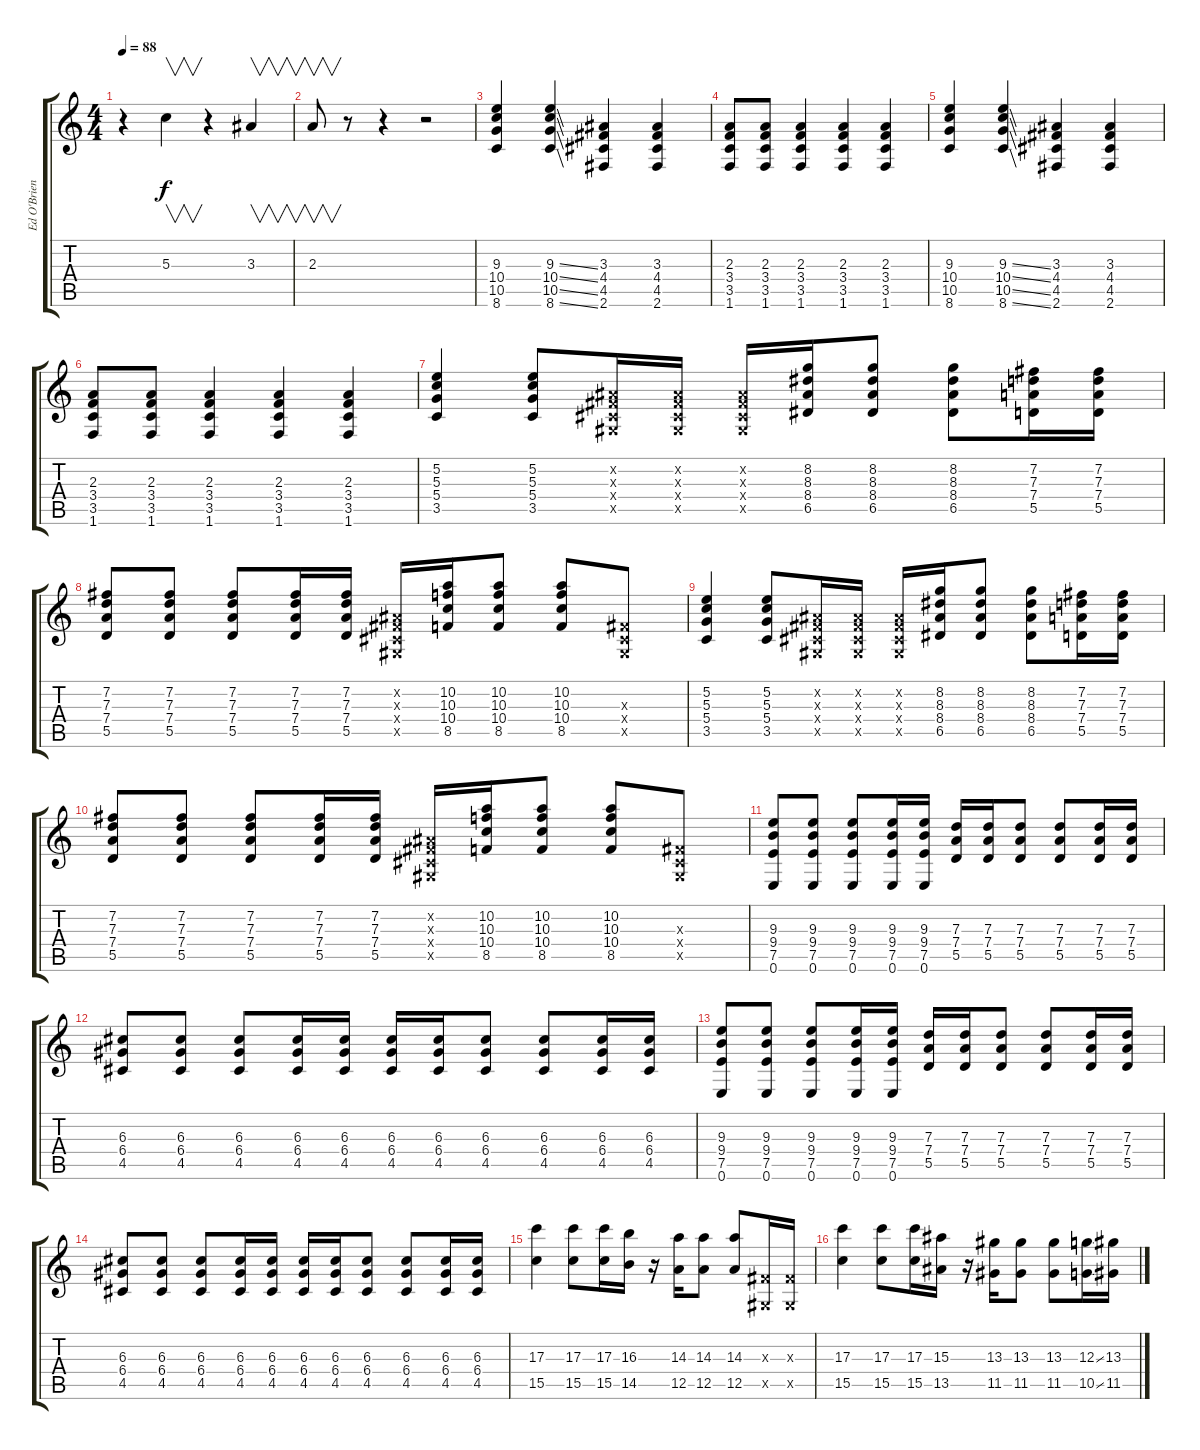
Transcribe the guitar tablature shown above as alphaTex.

\track ("Ed O'Brien" "Ed O'Brien") {instrument electricguitarjazz}
\staff {score tabs}
\tuning (E4 B3 G3 D3 A2 E2) {hide}
\ts (4 4)
\tempo 88
\clef g2
\ks c
r.4{dy f} 5.3.4{v} r.4 3.3.4{v} |
2.3.8{v} r.8 r.4 r.2 |
(9.3 10.4 10.5 8.6).4{instrument overdrivenguitar} (9.3{ss} 10.4{ss} 10.5{ss} 8.6{ss}).4 (3.3 4.4 4.5 2.6).4 (3.3 4.4 4.5 2.6).4 |
(2.3 3.4 3.5 1.6).8 (2.3 3.4 3.5 1.6).8 (2.3 3.4 3.5 1.6).4 (2.3 3.4 3.5 1.6).4 (2.3 3.4 3.5 1.6).4 |
(9.3 10.4 10.5 8.6).4 (9.3{ss} 10.4{ss} 10.5{ss} 8.6{ss}).4 (3.3 4.4 4.5 2.6).4 (3.3 4.4 4.5 2.6).4 |
(2.3 3.4 3.5 1.6).8 (2.3 3.4 3.5 1.6).8 (2.3 3.4 3.5 1.6).4 (2.3 3.4 3.5 1.6).4 (2.3 3.4 3.5 1.6).4 |
(5.2 5.3 5.4 3.5).4 (5.2 5.3 5.4 3.5).8 (-1.2{x} -1.3{x} -1.4{x} -1.5{x}).16 (-1.2{x} -1.3{x} -1.4{x} -1.5{x}).16 (-1.2{x} -1.3{x} -1.4{x} -1.5{x}).16 (8.2 8.3 8.4 6.5).16 (8.2 8.3 8.4 6.5).8 (8.2 8.3 8.4 6.5).8 (7.2 7.3 7.4 5.5).16 (7.2 7.3 7.4 5.5).16 |
(7.2 7.3 7.4 5.5).8 (7.2 7.3 7.4 5.5).8 (7.2 7.3 7.4 5.5).8 (7.2 7.3 7.4 5.5).16 (7.2 7.3 7.4 5.5).16 (-1.2{x} -1.3{x} -1.4{x} -1.5{x}).16 (10.2 10.3 10.4 8.5).16 (10.2 10.3 10.4 8.5).8 (10.2 10.3 10.4 8.5).8 (-1.3{x} -1.4{x} -1.5{x}).8 |
(5.2 5.3 5.4 3.5).4 (5.2 5.3 5.4 3.5).8 (-1.2{x} -1.3{x} -1.4{x} -1.5{x}).16 (-1.2{x} -1.3{x} -1.4{x} -1.5{x}).16 (-1.2{x} -1.3{x} -1.4{x} -1.5{x}).16 (8.2 8.3 8.4 6.5).16 (8.2 8.3 8.4 6.5).8 (8.2 8.3 8.4 6.5).8 (7.2 7.3 7.4 5.5).16 (7.2 7.3 7.4 5.5).16 |
(7.2 7.3 7.4 5.5).8 (7.2 7.3 7.4 5.5).8 (7.2 7.3 7.4 5.5).8 (7.2 7.3 7.4 5.5).16 (7.2 7.3 7.4 5.5).16 (-1.2{x} -1.3{x} -1.4{x} -1.5{x}).16 (10.2 10.3 10.4 8.5).16 (10.2 10.3 10.4 8.5).8 (10.2 10.3 10.4 8.5).8 (-1.3{x} -1.4{x} -1.5{x}).8 |
(9.3 9.4 7.5 0.6).8 (9.3 9.4 7.5 0.6).8 (9.3 9.4 7.5 0.6).8 (9.3 9.4 7.5 0.6).16 (9.3 9.4 7.5 0.6).16 (7.3 7.4 5.5).16 (7.3 7.4 5.5).16 (7.3 7.4 5.5).8 (7.3 7.4 5.5).8 (7.3 7.4 5.5).16 (7.3 7.4 5.5).16 |
(6.3 6.4 4.5).8 (6.3 6.4 4.5).8 (6.3 6.4 4.5).8 (6.3 6.4 4.5).16 (6.3 6.4 4.5).16 (6.3 6.4 4.5).16 (6.3 6.4 4.5).16 (6.3 6.4 4.5).8 (6.3 6.4 4.5).8 (6.3 6.4 4.5).16 (6.3 6.4 4.5).16 |
(9.3 9.4 7.5 0.6).8 (9.3 9.4 7.5 0.6).8 (9.3 9.4 7.5 0.6).8 (9.3 9.4 7.5 0.6).16 (9.3 9.4 7.5 0.6).16 (7.3 7.4 5.5).16 (7.3 7.4 5.5).16 (7.3 7.4 5.5).8 (7.3 7.4 5.5).8 (7.3 7.4 5.5).16 (7.3 7.4 5.5).16 |
(6.3 6.4 4.5).8 (6.3 6.4 4.5).8 (6.3 6.4 4.5).8 (6.3 6.4 4.5).16 (6.3 6.4 4.5).16 (6.3 6.4 4.5).16 (6.3 6.4 4.5).16 (6.3 6.4 4.5).8 (6.3 6.4 4.5).8 (6.3 6.4 4.5).16 (6.3 6.4 4.5).16 |
(17.3 15.5).4{instrument electricguitarjazz} (17.3 15.5).8 (17.3 15.5).16 (16.3 14.5).16 r.16 (14.3 12.5).16 (14.3 12.5).8 (14.3 12.5).8 (-1.3{x} -1.5{x}).16 (-1.3{x} -1.5{x}).16 |
(17.3 15.5).4 (17.3 15.5).8 (17.3 15.5).16 (15.3 13.5).16 r.16 (13.3 11.5).16 (13.3 11.5).8 (13.3 11.5).8 (12.3{ss} 10.5{ss}).16 (13.3 11.5).16
